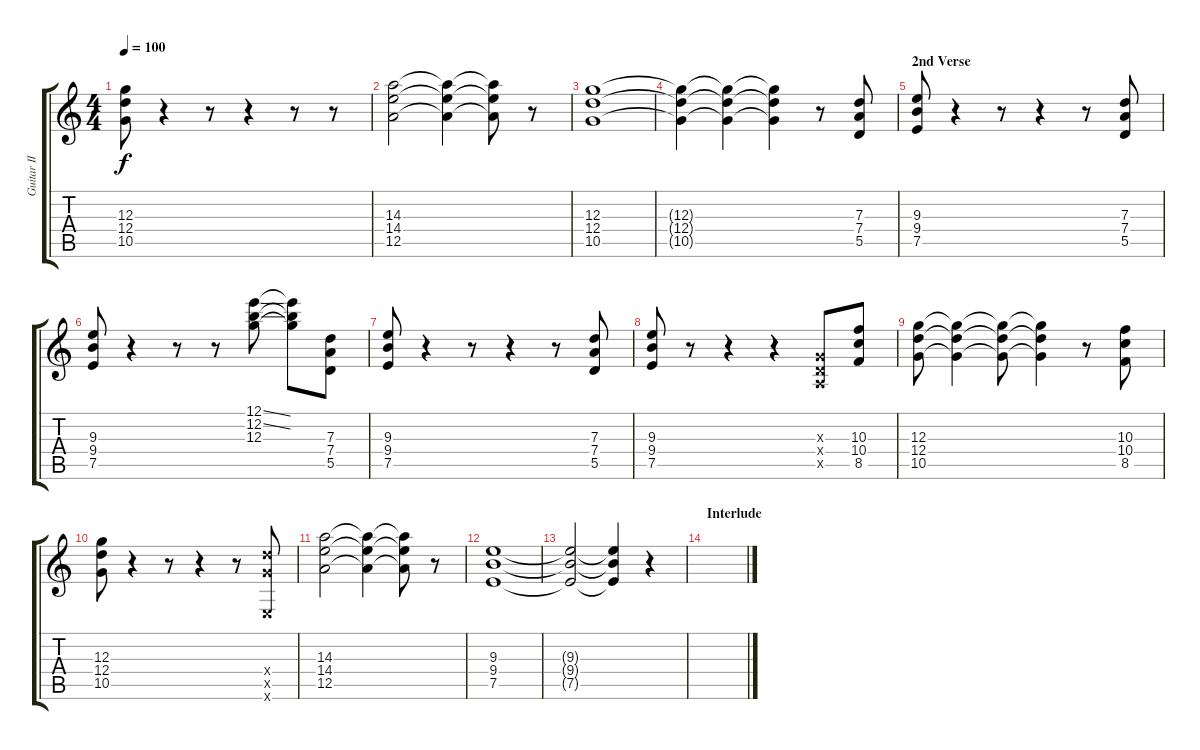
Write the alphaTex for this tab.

\track ("Guitar II" "Guitar II") {instrument distortionguitar}
\staff {score tabs}
\tuning (E4 B3 G3 D3 A2 E2) {hide}
\ts (4 4)
\tempo 100
\clef g2
\ks c
(12.3 12.4 10.5).8{dy f} r.4 r.8 r.4 r.8 r.8 |
(14.3 14.4 12.5).2 (14.3{t} 14.4{t} 12.5{t}).4 (14.3{t} 14.4{t} 12.5{t}).8 r.8 |
(12.3 12.4 10.5).1{volume 4} |
(12.3{t} 12.4{t} 10.5{t}).4 (12.3{t} 12.4{t} 10.5{t}).4 (12.3{t} 12.4{t} 10.5{t}).4 r.8 (7.3 7.4 5.5).8{volume 12} |
\section ("" "2nd Verse")
(9.3 9.4 7.5).8 r.4 r.8 r.4 r.8 (7.3 7.4 5.5).8 |
(9.3 9.4 7.5).8 r.4 r.8 r.8 (12.1{ss} 12.2{ss} 12.3).8 (12.1{t} 12.2{t} 12.3{t}).8 (7.3 7.4 5.5).8 |
(9.3 9.4 7.5).8 r.4 r.8 r.4 r.8 (7.3 7.4 5.5).8 |
(9.3 9.4 7.5).8 r.8 r.4 r.4 (0.3{x} 0.4{x} 0.5{x}).8 (10.3 10.4 8.5).8 |
(12.3 12.4 10.5).8 (12.3{t} 12.4{t} 10.5{t}).4 (12.3{t} 12.4{t} 10.5{t}).8 (12.3{t} 12.4{t} 10.5{t}).4 r.8 (10.3 10.4 8.5).8 |
(12.3 12.4 10.5).8 r.4 r.8 r.4 r.8 (12.4{x} 10.5{x} 0.6{x}).8 |
(14.3 14.4 12.5).2 (14.3{t} 14.4{t} 12.5{t}).4 (14.3{t} 14.4{t} 12.5{t}).8 r.8 |
(9.3 9.4 7.5).1{volume 3} |
(9.3{t} 9.4{t} 7.5{t}).2 (9.3{t} 9.4{t} 7.5{t}).4 r.4 |
\section ("" "Interlude")
